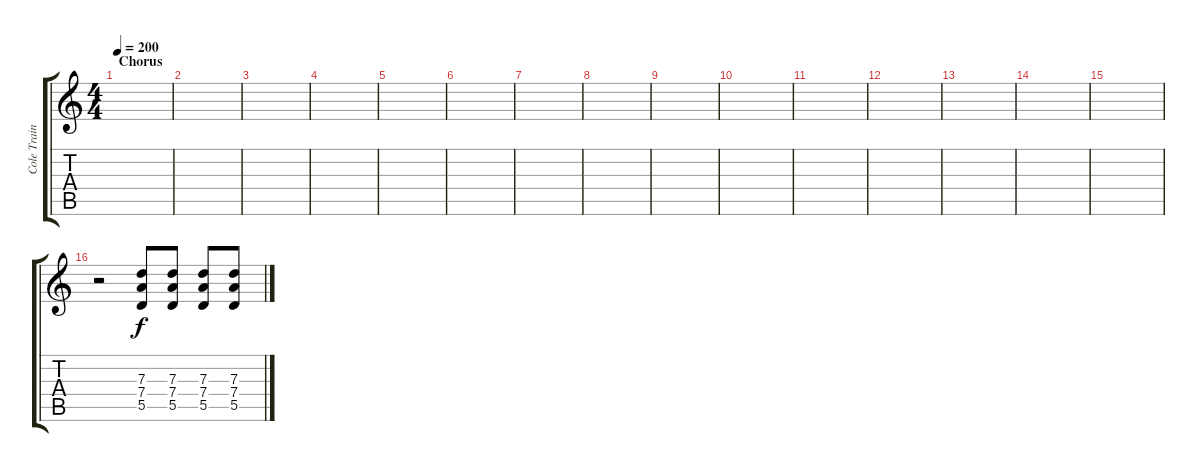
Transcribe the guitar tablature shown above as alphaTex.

\track ("Cole Train" "Cole Train") {instrument distortionguitar}
\staff {score tabs}
\tuning (E4 B3 G3 D3 A2 E2) {hide}
\ts (4 4)
\section ("" "Chorus")
\tempo 200
\clef g2
\ks c
|
|
|
|
|
|
|
|
|
|
|
|
|
|
|
r.2 (7.3 7.4 5.5).8 (7.3 7.4 5.5).8 (7.3 7.4 5.5).8 (7.3 7.4 5.5).8
